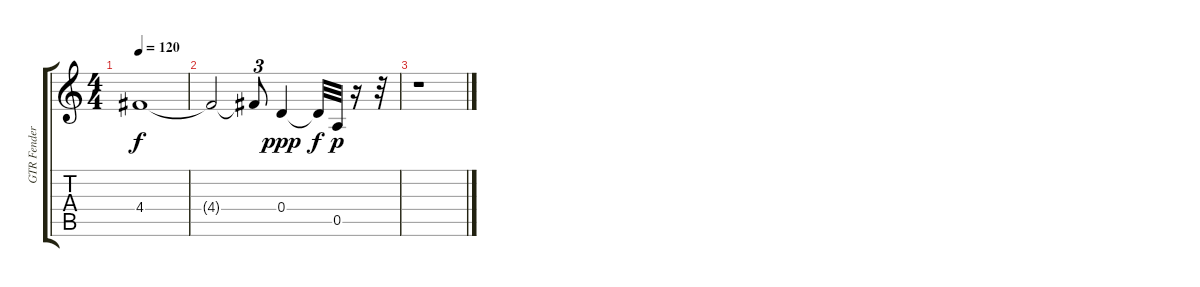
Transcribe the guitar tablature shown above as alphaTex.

\track ("GTR Fender" "GTR Fender") {instrument electricguitarclean}
\staff {score tabs}
\tuning (E4 B3 G3 D3 A2 E2) {hide}
\ts (4 4)
\tempo 120
\clef g2
\ks c
4.4{t}.1{dy f} |
4.4{t}.2 4.4{t}.8{tu (3 2)} 0.4.4{dy ppp} 0.4{t}.32{dy f} 0.5.32{dy p} r.16 r.32 |
r.1
